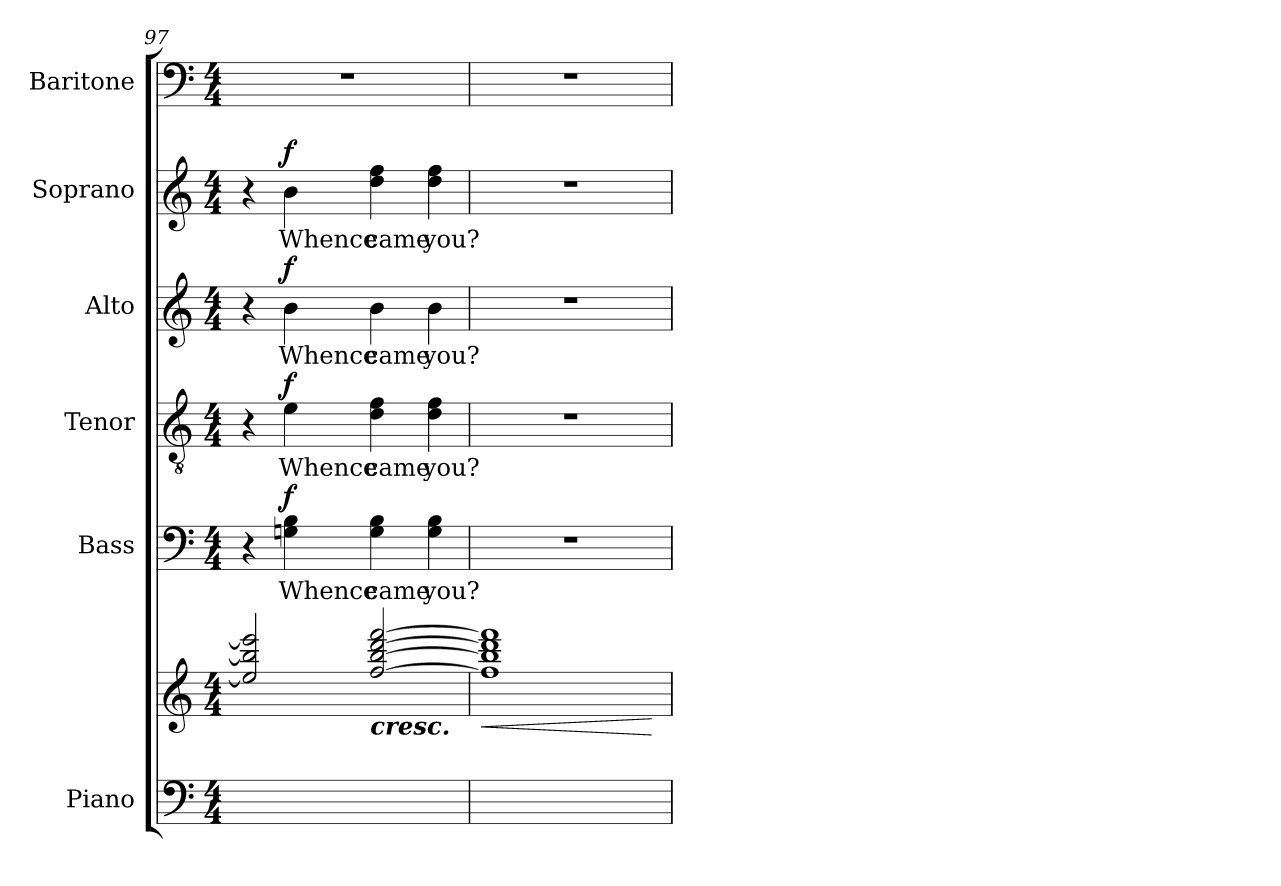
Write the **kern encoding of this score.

**kern	**kern	**dynam	**kern	**text	**dynam	**kern	**text	**dynam	**kern	**text	**dynam	**kern	**text	**dynam	**kern
*part6	*part6	*part6	*part5	*part5	*part5	*part4	*part4	*part4	*part3	*part3	*part3	*part2	*part2	*part2	*part1
*staff7	*staff6	*staff6/7	*staff5	*staff5	*staff5	*staff4	*staff4	*staff4	*staff3	*staff3	*staff3	*staff2	*staff2	*staff2	*staff1
*I"Piano	*	*	*I"Bass	*	*	*I"Tenor	*	*	*I"Alto	*	*	*I"Soprano	*	*	*I"Baritone
*	*	*	*I'B	*	*	*I'T	*	*	*I'A	*	*	*I'S	*	*	*
*clefF4	*clefG2	*	*clefF4	*	*	*clefGv2	*	*	*clefG2	*	*	*clefG2	*	*	*clefF4
*k[]	*k[]	*	*k[]	*	*	*k[]	*	*	*k[]	*	*	*k[]	*	*	*k[]
*C:	*C:	*	*C:	*	*	*C:	*	*	*C:	*	*	*C:	*	*	*C:
*M4/4	*M4/4	*	*M4/4	*	*	*M4/4	*	*	*M4/4	*	*	*M4/4	*	*	*M4/4
=97	=97	=97	=97	=97	=97	=97	=97	=97	=97	=97	=97	=97	=97	=97	=97
*^	*^	*	*	*	*	*	*	*	*	*	*	*	*	*	*
4ryy	1ryy	2ee] 2bb] 2eee]	1ryy	.	4r	.	.	4r	.	.	4r	.	.	4r	.	.	1r
!	!	!	!	!	!	!LO:LY:b	!LO:DY:b	!	!LO:LY:b	!LO:DY:b	!	!LO:LY:b	!LO:DY:b	!	!LO:LY:b	!LO:DY:b	!
4ryy	.	.	.	.	4Gn 4B	Whence	f	4e	Whence	f	4b	Whence	f	4b	Whence	f	.
!	!	!LO:TX:b:Bi:t=cresc.	!	!	!	!	!	!	!	!	!	!	!	!	!	!	!
!	!	!	!	!	!	!LO:LY:b	!	!	!LO:LY:b	!	!	!LO:LY:b	!	!	!LO:LY:b	!	!
4ryy	.	[2ff [2bb [2ddd [2fff	.	.	4G 4B	came	.	4d 4f	came	.	4b	came	.	4dd 4ff	came	.	.
!	!	!	!	!	!	!LO:LY:b	!	!	!LO:LY:b	!	!	!LO:LY:b	!	!	!LO:LY:b	!	!
4ryy	.	.	.	.	4G 4B	you?	.	4d 4f	you?	.	4b	you?	.	4dd 4ff	you?	.	.
=98	=98	=98	=98	=98	=98	=98	=98	=98	=98	=98	=98	=98	=98	=98	=98	=98	=98
!	!	!	!	!LO:HP:b	!	!	!	!	!	!	!	!	!	!	!	!	!
4ryy	1ryy	1ff] 1bb] 1ddd] 1fff]	2ryy	<	1r	.	.	1r	.	.	1r	.	.	1r	.	.	1r
8ryy	.	.	.	.	.	.	.	.	.	.	.	.	.	.	.	.	.
8ryy	.	.	.	.	.	.	.	.	.	.	.	.	.	.	.	.	.
8ryy	.	.	2ryy	.	.	.	.	.	.	.	.	.	.	.	.	.	.
8ryy	.	.	.	.	.	.	.	.	.	.	.	.	.	.	.	.	.
4ryy	.	.	.	.	.	.	.	.	.	.	.	.	.	.	.	.	.
*v	*v	*	*	*	*	*	*	*	*	*	*	*	*	*	*	*	*
*	*v	*v	*	*	*	*	*	*	*	*	*	*	*	*	*	*
.	.	[	.	.	.	.	.	.	.	.	.	.	.	.	.
=	=	=	=	=	=	=	=	=	=	=	=	=	=	=	=
*-	*-	*-	*-	*-	*-	*-	*-	*-	*-	*-	*-	*-	*-	*-	*-
